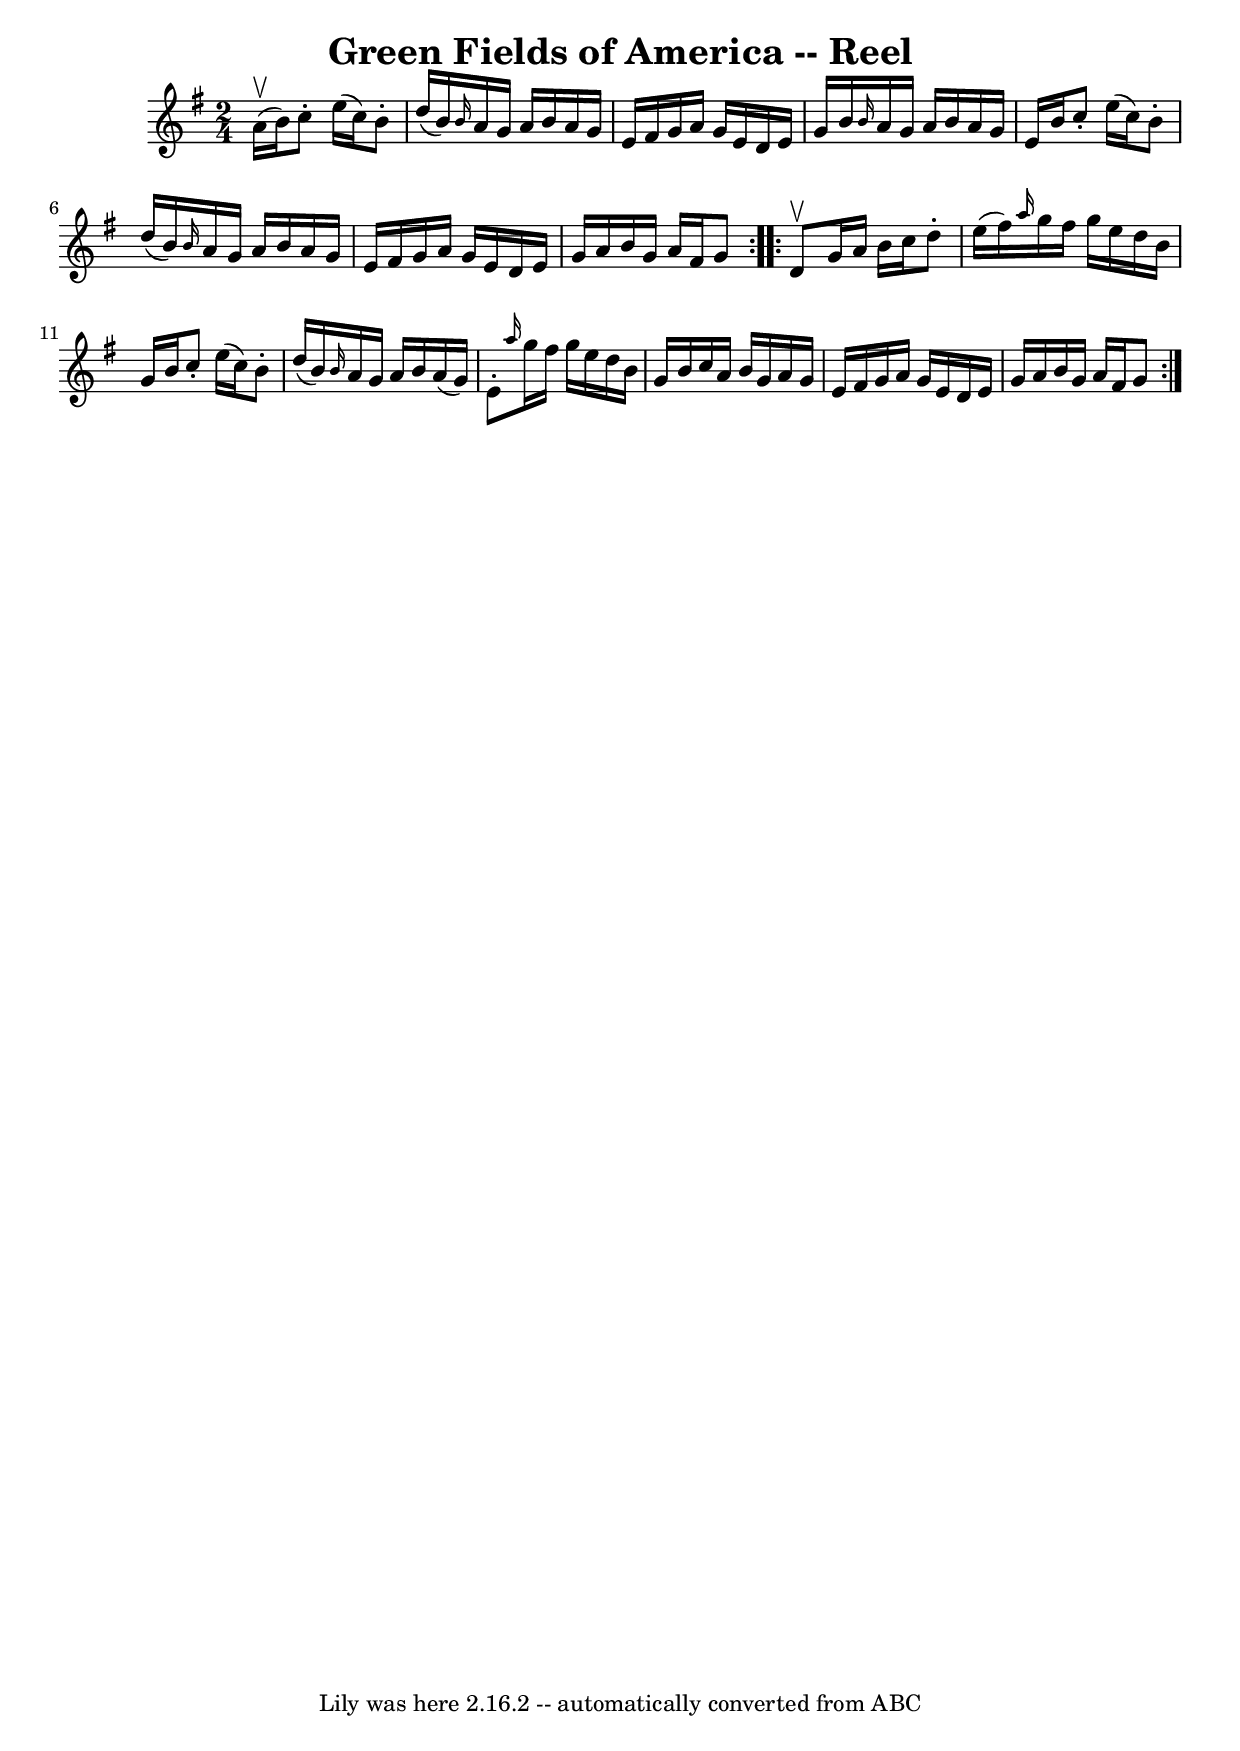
\version "2.7.40"
\include "Mammoth.ily"
\header {
	%% book = "Ryan's Mammoth Collection"
	crossRefNumber = "1"
	footnotes = ""
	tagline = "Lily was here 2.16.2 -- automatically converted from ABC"
	title = "Green Fields of America -- Reel"
}
voicedefault =  {


\repeat volta 2 {
\time 2/4 
\key g \major a'16^\upbow(b'16) |
 c''8 -. e''16 
(c''16) b'8 -. d''16 (b'16)   |
 \grace { b'16  }   
a'16 g'16 a'16 b'16 a'16 g'16 e'16 fis'16    |
   
g'16 a'16 g'16 e'16 d'16 e'16 g'16 b'16    |
 
\grace { b'16  } a'16 g'16 a'16 b'16 a'16 g'16 e'16    
b'16    |
 c''8 -. e''16 (c''16) b'8 -. d''16 (b'16  
-)   |
 \grace { b'16  } a'16 g'16 a'16 b'16 a'16    
g'16 e'16 fis'16    |
 g'16 a'16 g'16 e'16 d'16    
e'16 g'16 a'16    |
 b'16 g'16 a'16 fis'16 g'8    
} \repeat volta 2 { d'8^\upbow |
 g'16 a'16 b'16 c''16  
 d''8 -. e''16 (fis''16)   |
 \grace { a''16  } g''16    
fis''16 g''16 e''16 d''16 b'16 g'16 b'16    |
 c''8 
-. e''16 (c''16) b'8 -. d''16 (b'16)   |
 \grace {    
b'16  } a'16 g'16 a'16 b'16 a'16 (g'16) e'8 -.   |
 
    \grace { a''16  } g''16 fis''16 g''16 e''16 d''16 b'16  
 g'16 b'16    |
 c''16 a'16 b'16 g'16 a'16 g'16    
e'16 fis'16    |
 g'16 a'16 g'16 e'16 d'16 e'16    
g'16 a'16    |
 b'16 g'16 a'16 fis'16 g'8    }   
}

\score{
    <<

	\context Staff="default"
	{
	    \voicedefault 
	}

    >>
	\layout {
	}
	\midi {}
}
